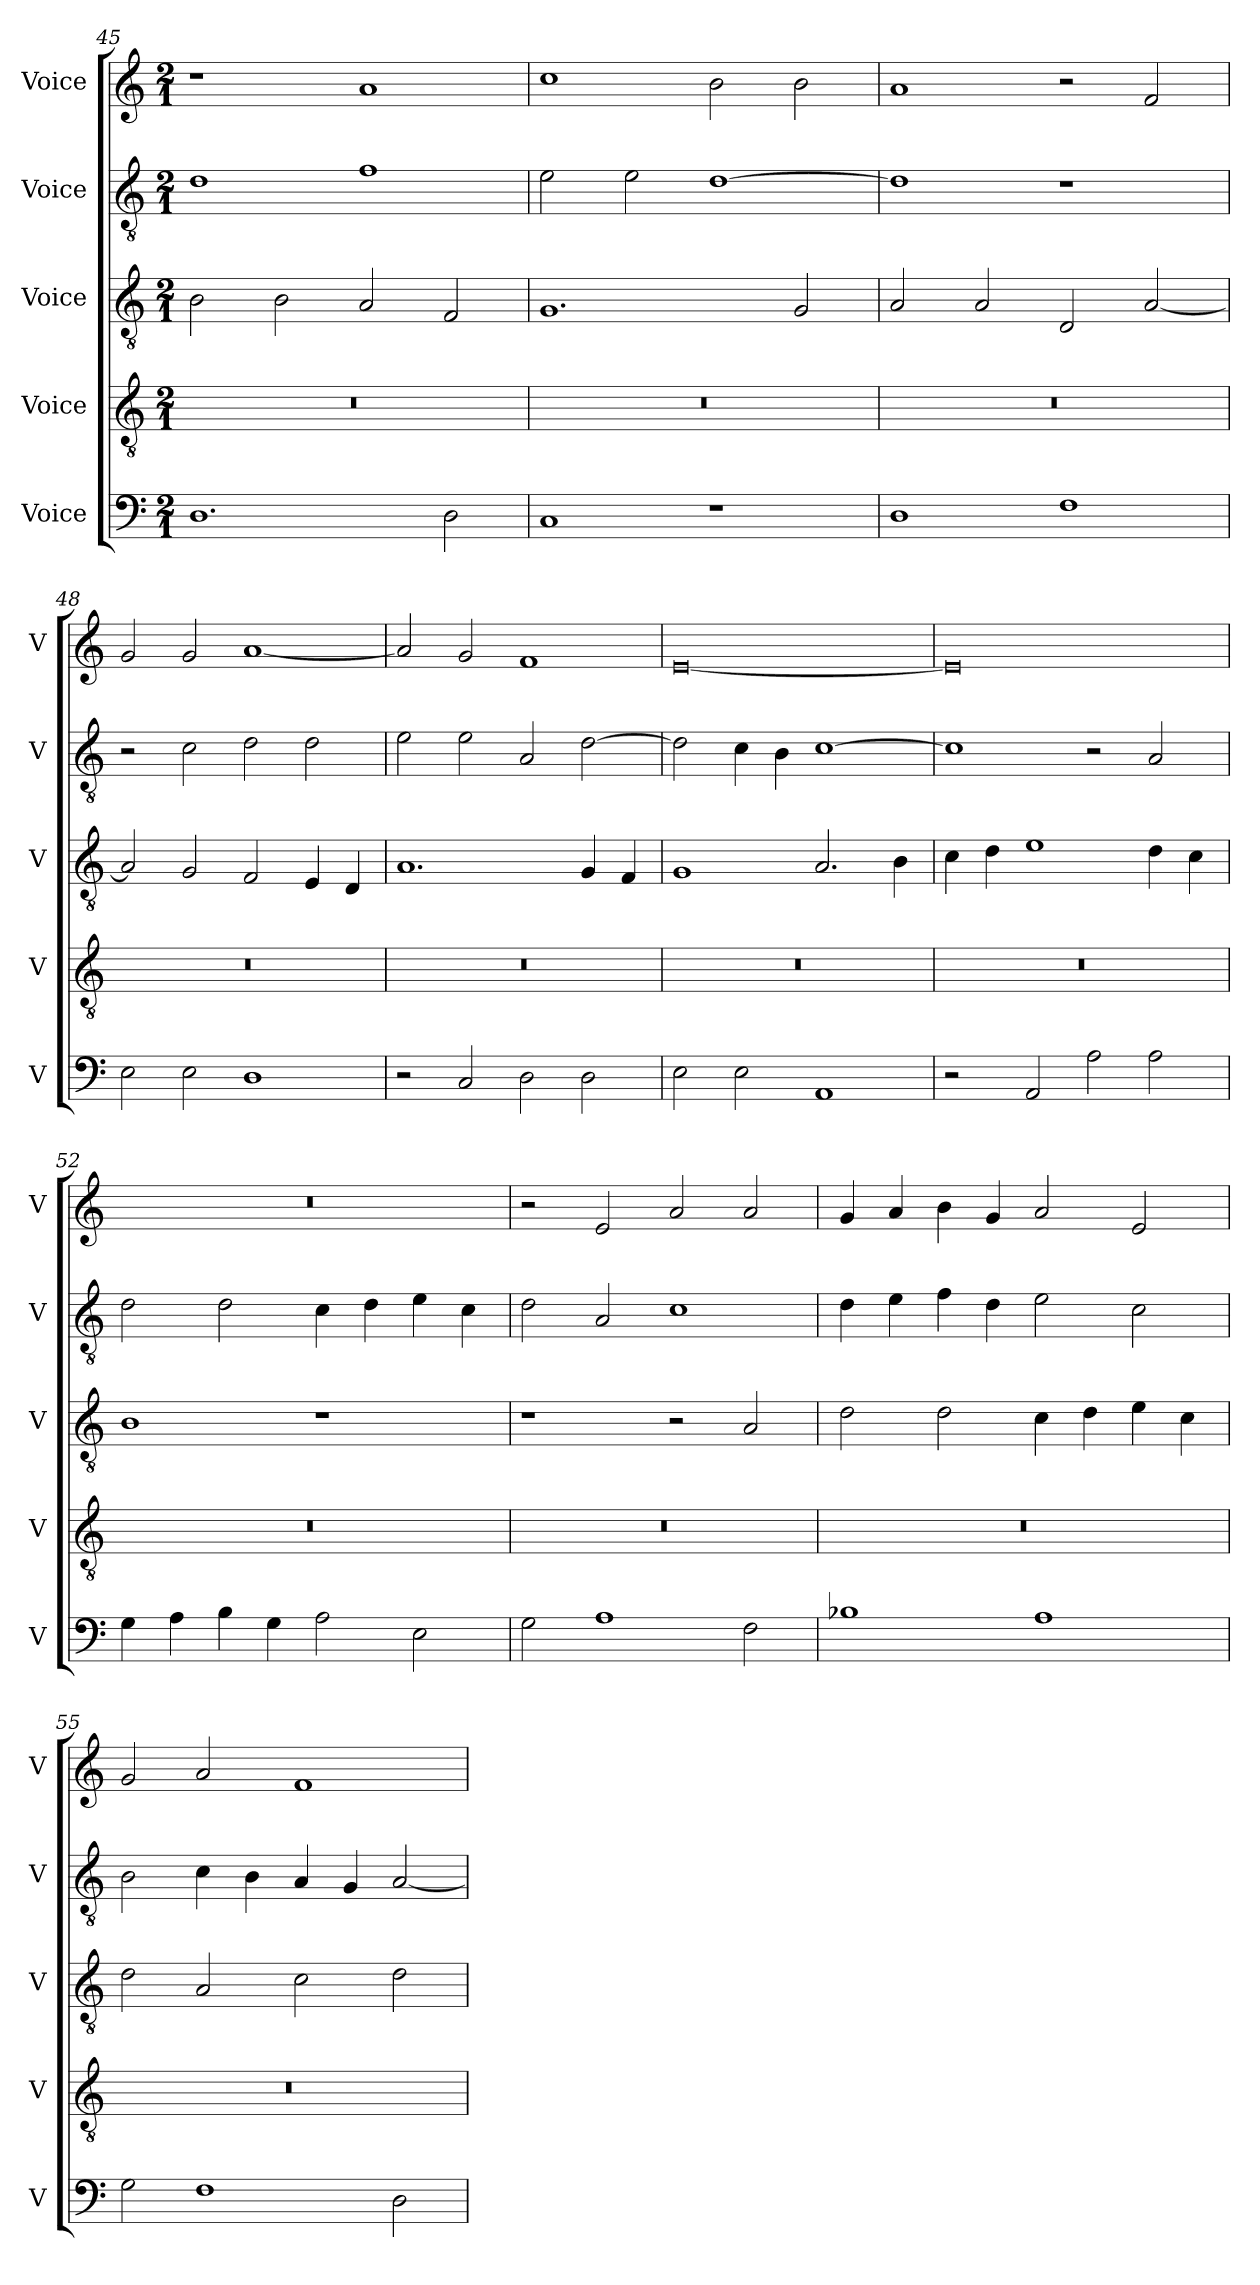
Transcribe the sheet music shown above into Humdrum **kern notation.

**kern	**kern	**kern	**kern	**kern
*part5	*part4	*part3	*part2	*part1
*staff5	*staff4	*staff3	*staff2	*staff1
*I"Voice	*I"Voice	*I"Voice	*I"Voice	*I"Voice
*I'V	*I'V	*I'V	*I'V	*I'V
*clefF4	*clefGv2	*clefGv2	*clefGv2	*clefG2
*k[]	*k[]	*k[]	*k[]	*k[]
*M2/1	*M2/1	*M2/1	*M2/1	*M2/1
=45	=45	=45	=45	=45
1.D	0r	2B\	1d	1r
.	.	2B\	.	.
.	.	2A/	1f	1a
2D\	.	2F/	.	.
=46	=46	=46	=46	=46
1C	0r	1.G	2e\	1cc
.	.	.	2e\	.
1r	.	.	[1d	2b\
.	.	2G/	.	2b\
!!LO:PB:g=z
=47	=47	=47	=47	=47
1D	0r	2A/	1d]	1a
.	.	2A/	.	.
1F	.	2D/	1r	2r
.	.	[2A/	.	2f/
=48	=48	=48	=48	=48
2E\	0r	2A/]	2r	2g/
2E\	.	2G/	2c\	2g/
1D	.	2F/	2d\	[1a
.	.	4E/	2d\	.
.	.	4D/	.	.
=49	=49	=49	=49	=49
2r	0r	1.A	2e\	2a/]
2C/	.	.	2e\	2g/
2D\	.	.	2A/	1f
2D\	.	4G/	[2d\	.
.	.	4F/	.	.
=50	=50	=50	=50	=50
2E\	0r	1G	2d\]	[0e
2E\	.	.	4c\	.
.	.	.	4B\	.
1AA	.	2.A/	[1c	.
.	.	4B\	.	.
!!LO:LB:g=z
=51	=51	=51	=51	=51
2r	0r	4c\	1c]	0e]
.	.	4d\	.	.
2AA/	.	1e	.	.
2A\	.	.	2r	.
2A\	.	4d\	2A/	.
.	.	4c\	.	.
=52	=52	=52	=52	=52
4G\	0r	1B	2d\	0r
4A\	.	.	.	.
4B\	.	.	2d\	.
4G\	.	.	.	.
2A\	.	1r	4c\	.
.	.	.	4d\	.
2E\	.	.	4e\	.
.	.	.	4c\	.
=53	=53	=53	=53	=53
2G\	0r	1r	2d\	2r
1A	.	.	2A/	2e/
.	.	2r	1c	2a/
2F\	.	2A/	.	2a/
!!LO:LB:g=z
=54	=54	=54	=54	=54
1B-X	0r	2d\	4d\	4g/
.	.	.	4e\	4a/
.	.	2d\	4f\	4b\
.	.	.	4d\	4g/
1A	.	4c\	2e\	2a/
.	.	4d\	.	.
.	.	4e\	2c\	2e/
.	.	4c\	.	.
=55	=55	=55	=55	=55
2G\	0r	2d\	2B\	2g/
1F	.	2A/	4c\	2a/
.	.	.	4B\	.
.	.	2c\	4A/	1f
.	.	.	4G/	.
2D\	.	2d\	[2A/	.
=	=	=	=	=
*-	*-	*-	*-	*-
